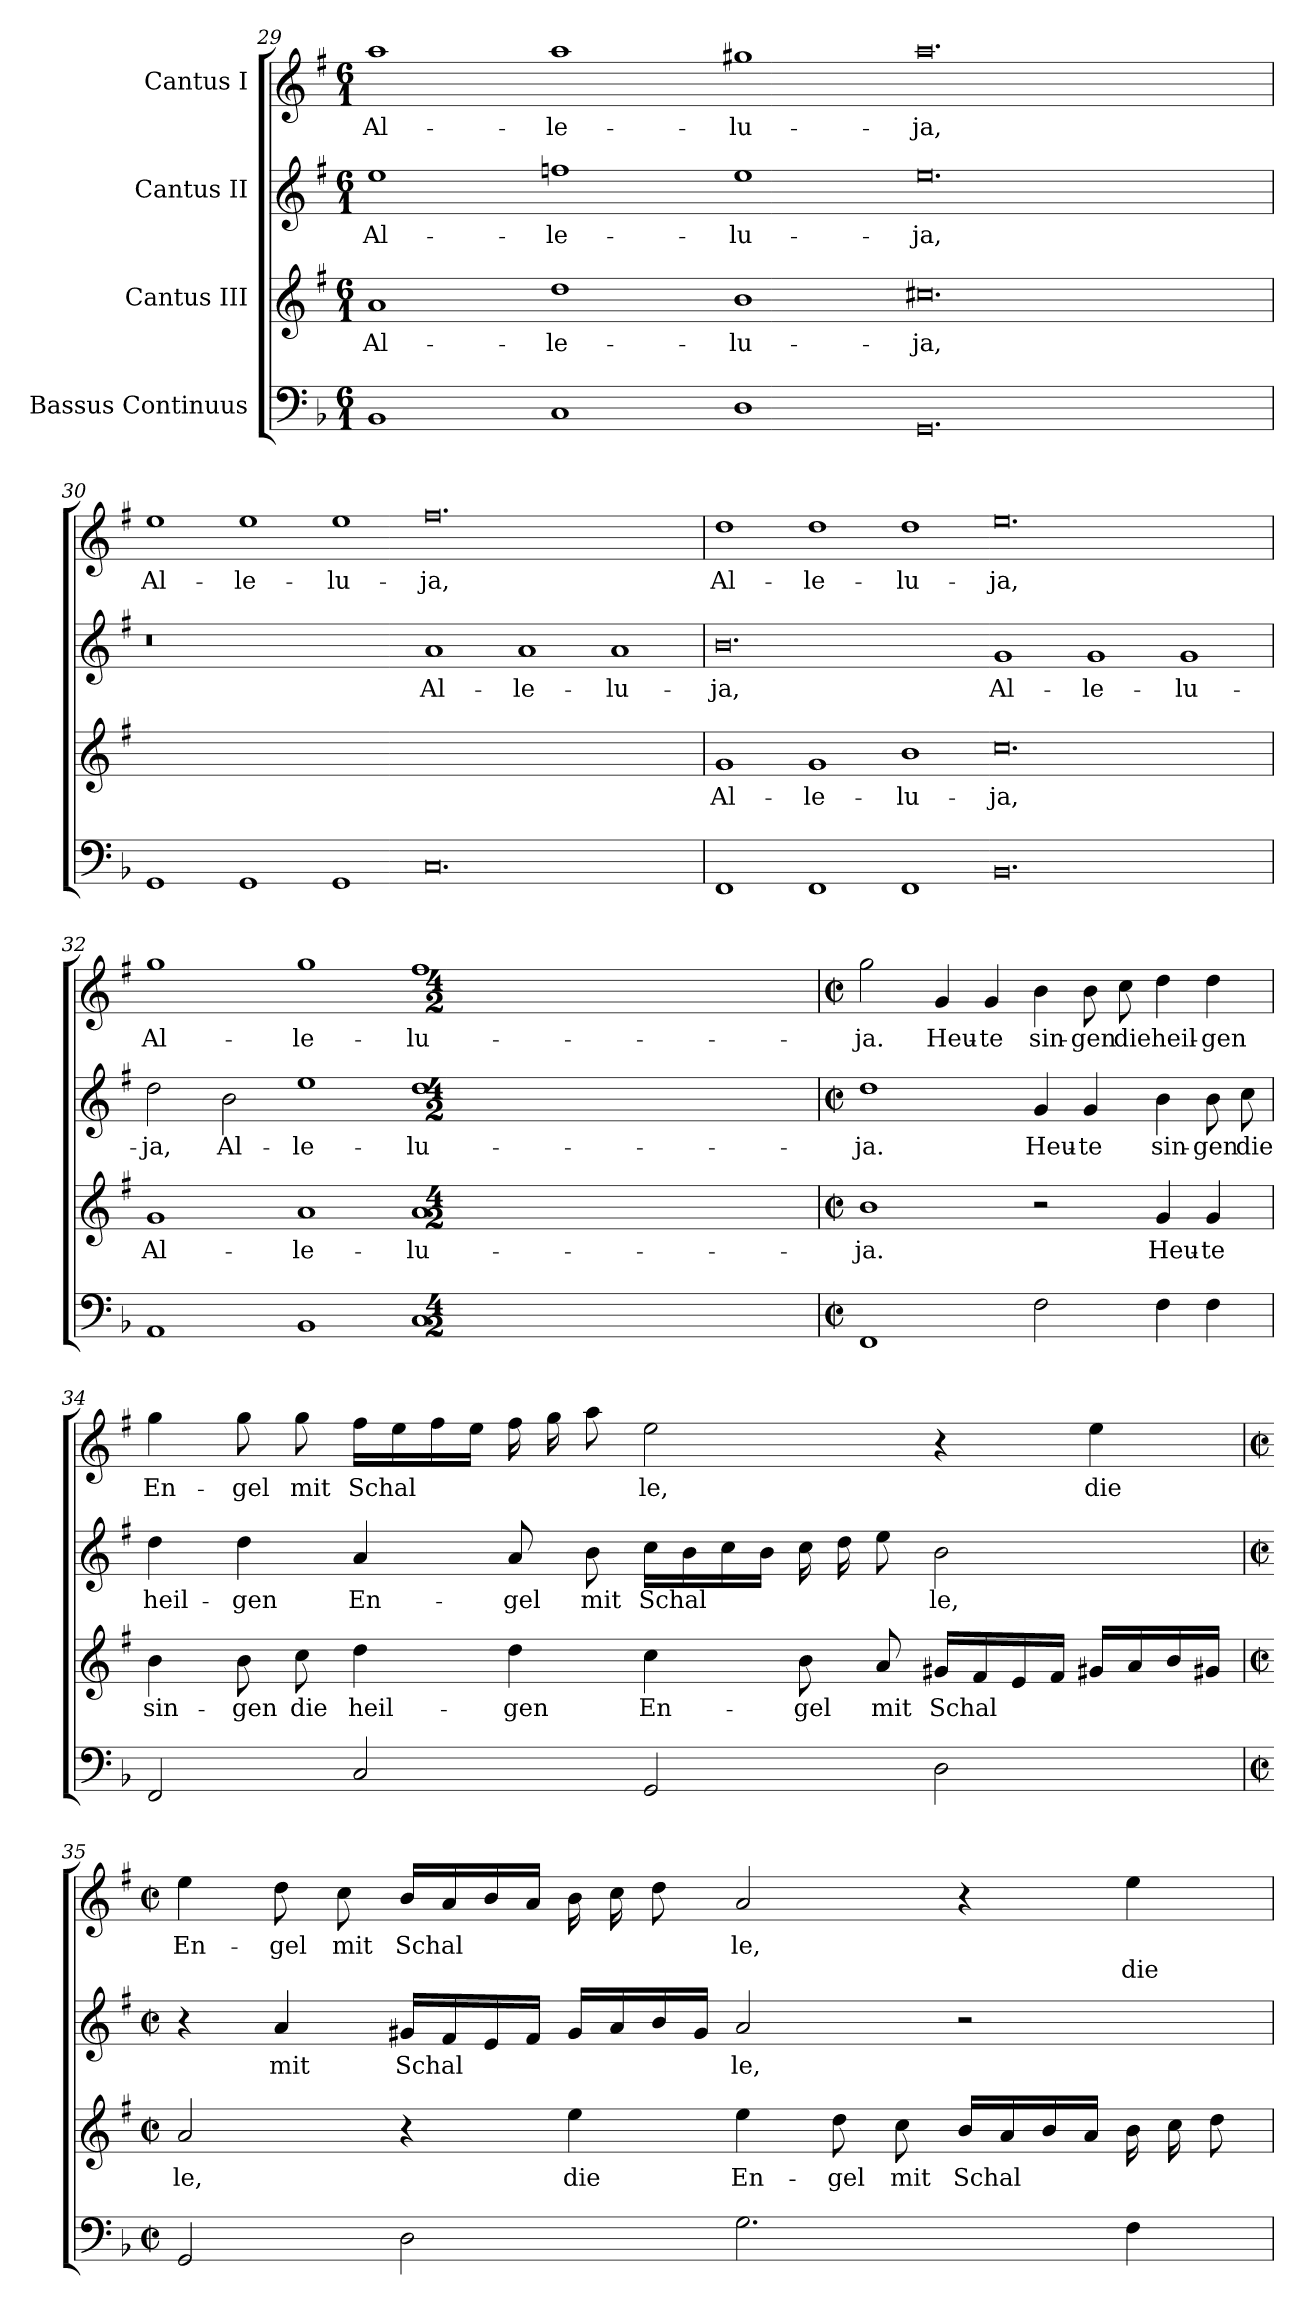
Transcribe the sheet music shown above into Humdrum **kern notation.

**kern	**kern	**text	**kern	**text	**kern	**text	**text
*part4	*part3	*part3	*part2	*part2	*part1	*part1	*part1
*staff4	*staff3	*staff3	*staff2	*staff2	*staff1	*staff1	*staff1
*I"Bassus Continuus	*I"Cantus III	*	*I"Cantus II	*	*I"Cantus I	*	*
*clefF4	*clefG2	*	*clefG2	*	*clefG2	*	*
*	*ITrd1c2	*	*ITrd1c2	*	*ITrd1c2	*	*
*k[b-]	*k[b-]	*	*k[b-]	*	*k[b-]	*	*
*F:	*F:	*	*F:	*	*F:	*	*
*M6/1	*M6/1	*	*M6/1	*	*M6/1	*	*
=29	=29	=29	=29	=29	=29	=29	=29
!	!	!LO:LY:b	!	!LO:LY:b	!	!LO:LY:b	!
1BB-	1g	Al-	1dd	Al-	1gg	Al-	.
!	!	!LO:LY:b	!	!LO:LY:b	!	!LO:LY:b	!
1C	1cc	-le-	1ee-X	-le-	1gg	-le-	.
!	!	!LO:LY:b	!	!LO:LY:b	!	!LO:LY:b	!
1D	1a	-lu-	1dd	-lu-	1ff#X	-lu-	.
!	!	!LO:LY:b	!	!LO:LY:b	!	!LO:LY:b	!
0.GG	0.bn	-ja,	0.dd	-ja,	0.gg	-ja,	.
=30	=30	=30	=30	=30	=30	=30	=30
!	!	!	!	!	!	!LO:LY:b	!
1GG	00.ryy	.	0.r	.	1dd	Al-	.
!	!	!	!	!	!	!LO:LY:b	!
1GG	.	.	.	.	1dd	-le-	.
!	!	!	!	!	!	!LO:LY:b	!
1GG	.	.	.	.	1dd	-lu-	.
!	!	!	!	!LO:LY:b	!	!LO:LY:b	!
0.C	.	.	1g	Al-	0.ee	-ja,	.
!	!	!	!	!LO:LY:b	!	!	!
.	.	.	1g	-le-	.	.	.
!	!	!	!	!LO:LY:b	!	!	!
.	.	.	1g	-lu-	.	.	.
=31	=31	=31	=31	=31	=31	=31	=31
!	!	!LO:LY:b	!	!LO:LY:b	!	!LO:LY:b	!
1FF	1f	Al-	0.a	-ja,	1cc	Al-	.
!	!	!LO:LY:b	!	!	!	!LO:LY:b	!
1FF	1f	-le-	.	.	1cc	-le-	.
!	!	!LO:LY:b	!	!	!	!LO:LY:b	!
1FF	1a	-lu-	.	.	1cc	-lu-	.
!	!	!LO:LY:b	!	!LO:LY:b	!	!LO:LY:b	!
0.BB-	0.b-	-ja,	1f	Al-	0.dd	-ja,	.
!	!	!	!	!LO:LY:b	!	!	!
.	.	.	1f	-le-	.	.	.
!	!	!	!	!LO:LY:b	!	!	!
.	.	.	1f	-lu-	.	.	.
=32	=32	=32	=32	=32	=32	=32	=32
!	!	!LO:LY:b	!	!LO:LY:b	!	!LO:LY:b	!
1AA	1f	Al-	2cc	-ja,	1ff	Al-	.
!	!	!	!	!LO:LY:b	!	!	!
.	.	.	2a	Al-	.	.	.
!	!	!LO:LY:b	!	!LO:LY:b	!	!LO:LY:b	!
1BB-	1g	-le-	1dd	-le-	1ff	-le-	.
!	!	!LO:LY:b	!	!LO:LY:b	!	!LO:LY:b	!
1C	1g	-lu-	1cc	-lu-	1ee	-lu-	.
*M4/2	*M4/2	*	*M4/2	*	*M4/2	*	*
*met(c|)	*met(c|)	*	*met(c|)	*	*met(c|)	*	*
!!LO:LB:g=z
=33	=33	=33	=33	=33	=33	=33	=33
*M4/2	*M4/2	*	*M4/2	*	*M4/2	*	*
*met(c|)	*met(c|)	*	*met(c|)	*	*met(c|)	*	*
!	!	!LO:LY:b	!	!LO:LY:b	!	!LO:LY:b	!
1FF	1a	-ja.	1cc	-ja.	2ff	-ja.	.
!	!	!	!	!	!	!LO:LY:b	!
.	.	.	.	.	4f	Heu-	.
!	!	!	!	!	!	!LO:LY:b	!
.	.	.	.	.	4f	-te	.
!	!	!	!	!LO:LY:b	!	!LO:LY:b	!
2F	2r	.	4f	Heu-	4a	sin-	.
!	!	!	!	!LO:LY:b	!	!LO:LY:b	!
.	.	.	4f	-te	8a	-gen	.
!	!	!	!	!	!	!LO:LY:b	!
.	.	.	.	.	8b-	die	.
!	!	!LO:LY:b	!	!LO:LY:b	!	!LO:LY:b	!
4F	4f	Heu-	4a	sin-	4cc	heil-	.
!	!	!LO:LY:b	!	!LO:LY:b	!	!LO:LY:b	!
4F	4f	-te	8a	-gen	4cc	-gen	.
!	!	!	!	!LO:LY:b	!	!	!
.	.	.	8b-	die	.	.	.
=34	=34	=34	=34	=34	=34	=34	=34
!	!	!LO:LY:b	!	!LO:LY:b	!	!LO:LY:b	!
2FF	4a	sin-	4cc	heil-	4ff	En-	.
!	!	!LO:LY:b	!	!LO:LY:b	!	!LO:LY:b	!
.	8a	-gen	4cc	-gen	8ff	-gel	.
!	!	!LO:LY:b	!	!	!	!LO:LY:b	!
.	8b-	die	.	.	8ff	mit	.
!	!	!LO:LY:b	!	!LO:LY:b	!	!LO:LY:b	!
2C	4cc	heil-	4g	En-	16eeLL	Schal	.
.	.	.	.	.	16dd	.	.
.	.	.	.	.	16ee	.	.
.	.	.	.	.	16ddJJ	.	.
!	!	!LO:LY:b	!	!LO:LY:b	!	!	!
.	4cc	-gen	8g	-gel	16eeLL	.	.
.	.	.	.	.	16ff	.	.
!	!	!	!	!LO:LY:b	!	!	!
.	.	.	8a	mit	8ggJ	.	.
!	!	!LO:LY:b	!	!LO:LY:b	!	!LO:LY:b	!
2GG	4b-	En-	16b-LL	Schal	2dd	le,	.
.	.	.	16a	.	.	.	.
.	.	.	16b-	.	.	.	.
.	.	.	16aJJ	.	.	.	.
!	!	!LO:LY:b	!	!	!	!	!
.	8a	-gel	16b-LL	.	.	.	.
.	.	.	16cc	.	.	.	.
!	!	!LO:LY:b	!	!	!	!	!
.	8g	mit	8ddJ	.	.	.	.
!	!	!LO:LY:b	!	!LO:LY:b	!	!	!
2D	16f#XLL	Schal	2a	le,	4r	.	.
.	16e	.	.	.	.	.	.
.	16d	.	.	.	.	.	.
.	16eJJ	.	.	.	.	.	.
!	!	!	!	!	!	!LO:LY:b	!
.	16f#XLL	.	.	.	4dd	die	.
.	16g	.	.	.	.	.	.
.	16a	.	.	.	.	.	.
.	16f#XJJ	.	.	.	.	.	.
!!LO:LB:g=z
=35	=35	=35	=35	=35	=35	=35	=35
*M4/2	*M4/2	*	*M4/2	*	*M4/2	*	*
*met(c|)	*met(c|)	*	*met(c|)	*	*met(c|)	*	*
!	!	!LO:LY:b	!	!	!	!LO:LY:b	!
2GG	2g	le,	4r	.	4dd	En-	.
!	!	!	!	!LO:LY:b	!	!LO:LY:b	!
.	.	.	4g	mit	8cc	-gel	.
!	!	!	!	!	!	!LO:LY:b	!
.	.	.	.	.	8b-	mit	.
!	!	!	!	!LO:LY:b	!	!LO:LY:b	!
2D	4r	.	16f#LL	Schal	16aLL	Schal	.
.	.	.	16e	.	16g	.	.
.	.	.	16d	.	16a	.	.
.	.	.	16eJJ	.	16gJJ	.	.
!	!	!LO:LY:b	!	!	!	!	!
.	4dd	die	16f#LL	.	16aLL	.	.
.	.	.	16g	.	16b-	.	.
.	.	.	16a	.	8ccJ	.	.
.	.	.	16f#JJ	.	.	.	.
!	!	!LO:LY:b	!	!LO:LY:b	!	!LO:LY:b	!
2.G	4dd	En-	2g	le,	2g	le,	.
!	!	!LO:LY:b	!	!	!	!	!
.	8cc	-gel	.	.	.	.	.
!	!	!LO:LY:b	!	!	!	!	!
.	8b-	mit	.	.	.	.	.
!	!	!LO:LY:b	!	!	!	!	!
.	16aLL	Schal	2r	.	4r	.	.
.	16g	.	.	.	.	.	.
.	16a	.	.	.	.	.	.
.	16gJJ	.	.	.	.	.	.
!	!	!	!	!	!	!	!LO:LY:b
4F	16aLL	.	.	.	4dd	.	die
.	16b-	.	.	.	.	.	.
.	8ccJ	.	.	.	.	.	.
=	=	=	=	=	=	=	=
*-	*-	*-	*-	*-	*-	*-	*-
